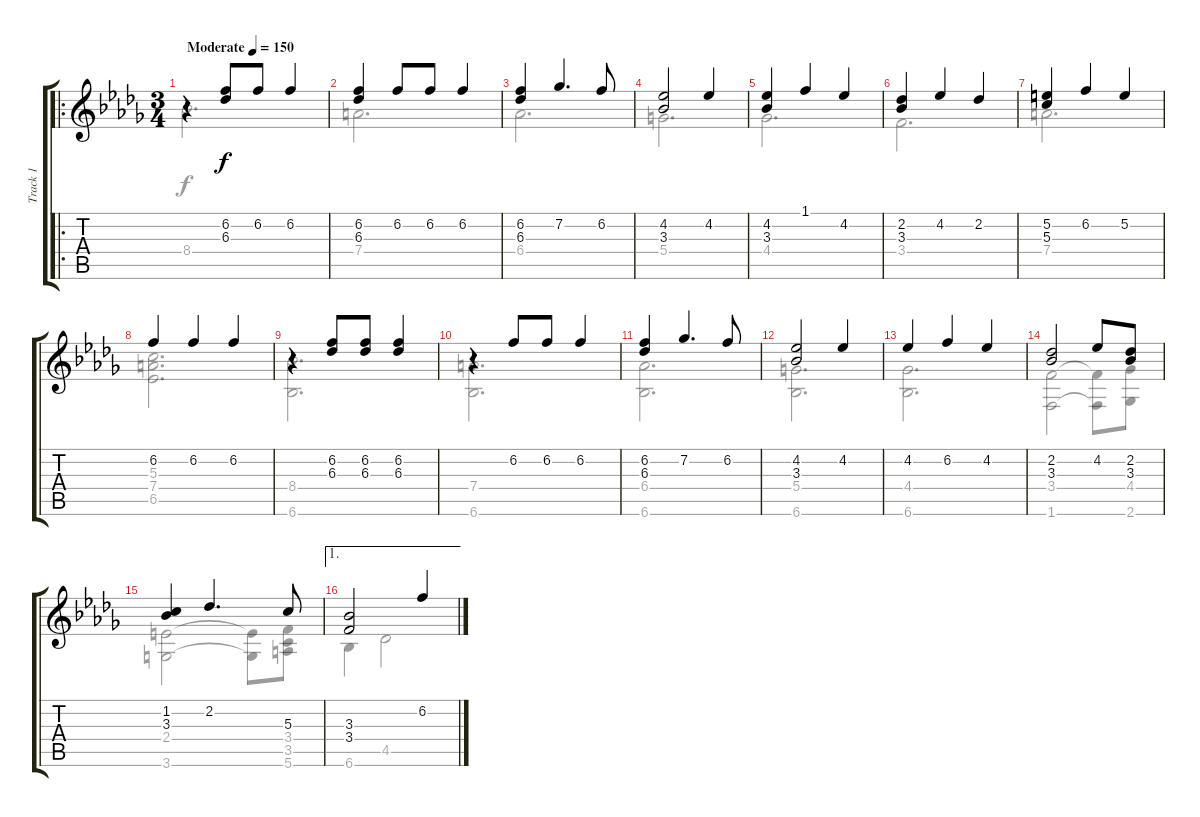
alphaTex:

\track ("Track 1" "Track 1") {instrument electricguitarjazz}
\staff {score tabs}
\tuning (E4 B3 G3 D3 A2 E2) {hide}
\voice
\ro
\ts (3 4)
\tempo (150 "Moderate")
\clef g2
\ks bbminor
r.4{dy f instrument electricguitarjazz} (6.2 6.3).8 6.2.8 6.2.4 |
(6.2 6.3).4 6.2.8 6.2.8 6.2.4 |
(6.2 6.3).4 7.2.4{d} 6.2.8 |
(4.2 3.3).2 4.2.4 |
(4.2 3.3).4 1.1.4 4.2.4 |
(2.2 3.3).4 4.2.4 2.2.4 |
(5.2 5.3).4 6.2.4 5.2.4 |
6.2.4 6.2.4 6.2.4 |
r.4 (6.2 6.3).8 (6.2 6.3).8 (6.2 6.3).4 |
r.4 6.2.8 6.2.8 6.2.4 |
(6.2 6.3).4 7.2.4{d} 6.2.8 |
(4.2 3.3).2 4.2.4 |
4.2.4 6.2.4 4.2.4 |
(2.2 3.3).2 4.2.8 (2.2 3.3).8 |
(1.2 3.3).4 2.2.4{d} 5.3.8 |
\ae 1
(3.3 3.4).2 6.2.4
\voice
\clef g2
\ottava regular
\simile none
\ks bbminor
8.4.2{d dy f} |
7.4.2{d} |
6.4.2{d} |
5.4.2{d} |
4.4.2{d} |
3.4.2{d} |
7.4.2{d} |
(5.3 7.4 6.5).2{d} |
(8.4 6.6).2{d} |
(7.4 6.6).2{d} |
(6.4 6.6).2{d} |
(5.4 6.6).2{d} |
(4.4 6.6).2{d} |
(3.4 1.6).2 (3.4{t} 1.6{t}).8 (4.4 2.6).8 |
(2.4 3.6).2 (2.4{t} 3.6{t}).8 (3.4 3.5 5.6).8 |
6.6.4 4.5.2
